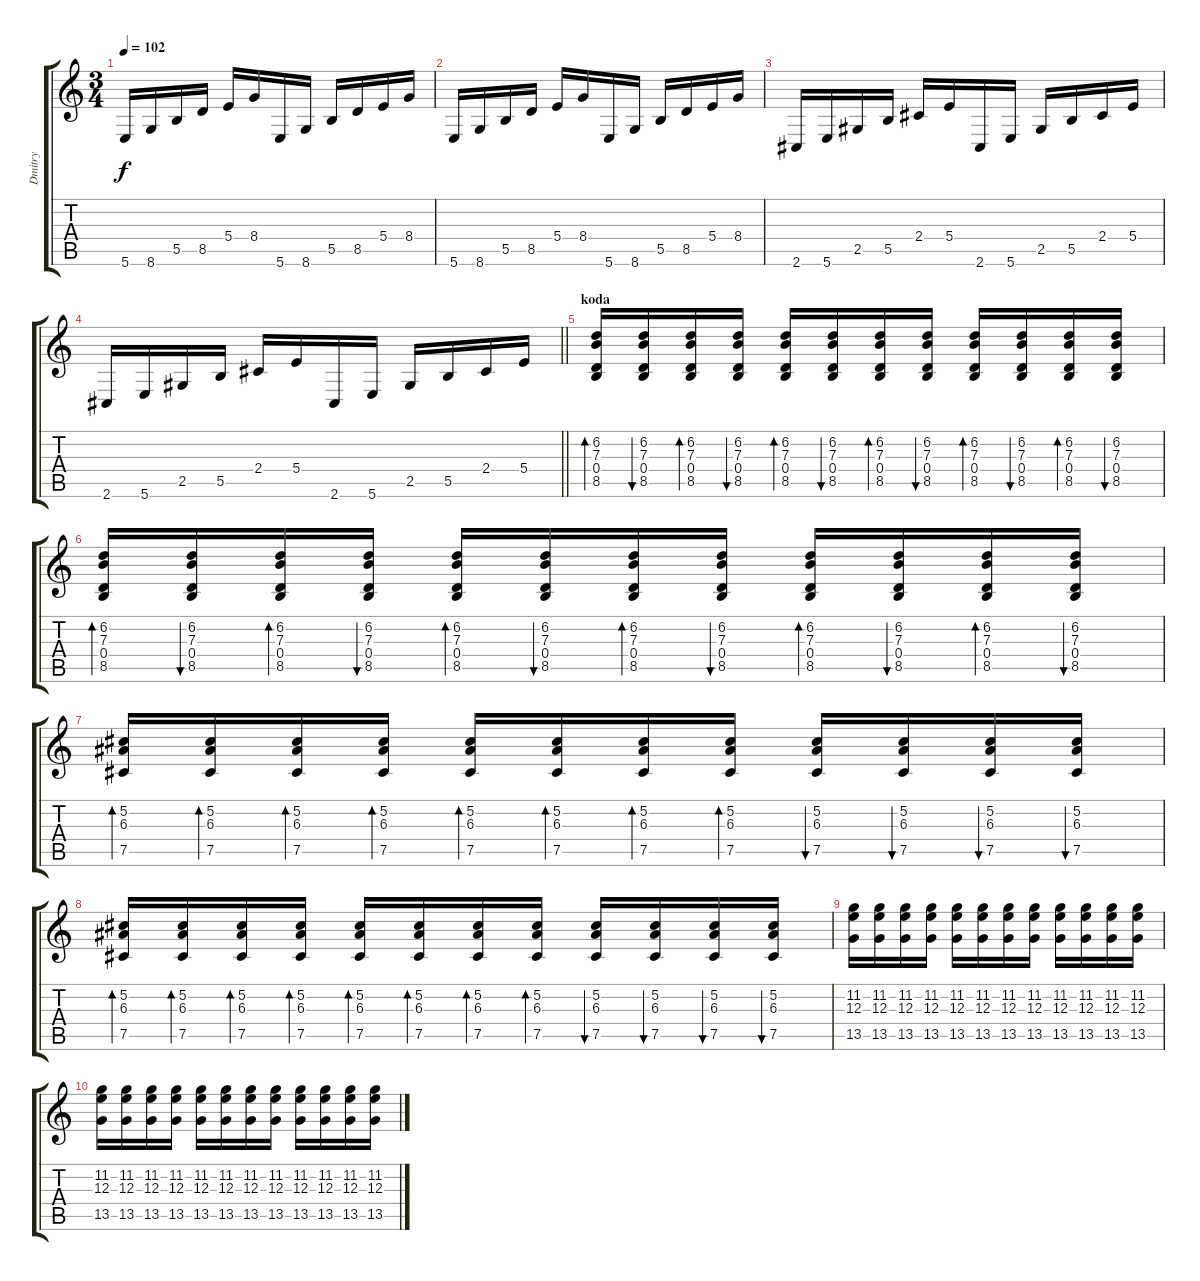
\track ("Dmitry" "Dmitry") {instrument distortionguitar}
\staff {score tabs}
\tuning (Db4 Ab3 E3 B2 Gb2 B1) {hide}
\ts (3 4)
\tempo 102
\clef g2
\ks c
5.6.16{dy f} 8.6.16 5.5.16 8.5.16 5.4.16 8.4.16 5.6.16 8.6.16 5.5.16 8.5.16 5.4.16 8.4.16 |
5.6.16 8.6.16 5.5.16 8.5.16 5.4.16 8.4.16 5.6.16 8.6.16 5.5.16 8.5.16 5.4.16 8.4.16 |
2.6.16 5.6.16 2.5.16 5.5.16 2.4.16 5.4.16 2.6.16 5.6.16 2.5.16 5.5.16 2.4.16 5.4.16 |
\barLineRight lightlight
2.6.16 5.6.16 2.5.16 5.5.16 2.4.16 5.4.16 2.6.16 5.6.16 2.5.16 5.5.16 2.4.16 5.4.16 |
\section ("" "koda")
(6.2 7.3 0.4 8.5).16{bd 240} (6.2 7.3 0.4 8.5).16{bu 240} (6.2 7.3 0.4 8.5).16{bd 240} (6.2 7.3 0.4 8.5).16{bu 240} (6.2 7.3 0.4 8.5).16{bd 240} (6.2 7.3 0.4 8.5).16{bu 240} (6.2 7.3 0.4 8.5).16{bd 240} (6.2 7.3 0.4 8.5).16{bu 240} (6.2 7.3 0.4 8.5).16{bd 240} (6.2 7.3 0.4 8.5).16{bu 240} (6.2 7.3 0.4 8.5).16{bd 240} (6.2 7.3 0.4 8.5).16{bu 240} |
(6.2 7.3 0.4 8.5).16{bd 240} (6.2 7.3 0.4 8.5).16{bu 240} (6.2 7.3 0.4 8.5).16{bd 240} (6.2 7.3 0.4 8.5).16{bu 240} (6.2 7.3 0.4 8.5).16{bd 240} (6.2 7.3 0.4 8.5).16{bu 240} (6.2 7.3 0.4 8.5).16{bd 240} (6.2 7.3 0.4 8.5).16{bu 240} (6.2 7.3 0.4 8.5).16{bd 240} (6.2 7.3 0.4 8.5).16{bu 240} (6.2 7.3 0.4 8.5).16{bd 240} (6.2 7.3 0.4 8.5).16{bu 240} |
(5.2 6.3 7.5).16{bd 240} (5.2 6.3 7.5).16{bd 240} (5.2 6.3 7.5).16{bd 240} (5.2 6.3 7.5).16{bd 240} (5.2 6.3 7.5).16{bd 240} (5.2 6.3 7.5).16{bd 240} (5.2 6.3 7.5).16{bd 240} (5.2 6.3 7.5).16{bd 240} (5.2 6.3 7.5).16{bu 240} (5.2 6.3 7.5).16{bu 240} (5.2 6.3 7.5).16{bu 240} (5.2 6.3 7.5).16{bu 240} |
(5.2 6.3 7.5).16{bd 240} (5.2 6.3 7.5).16{bd 240} (5.2 6.3 7.5).16{bd 240} (5.2 6.3 7.5).16{bd 240} (5.2 6.3 7.5).16{bd 240} (5.2 6.3 7.5).16{bd 240} (5.2 6.3 7.5).16{bd 240} (5.2 6.3 7.5).16{bd 240} (5.2 6.3 7.5).16{bu 240} (5.2 6.3 7.5).16{bu 240} (5.2 6.3 7.5).16{bu 240} (5.2 6.3 7.5).16{bu 240} |
(11.2 12.3 13.5).16 (11.2 12.3 13.5).16 (11.2 12.3 13.5).16 (11.2 12.3 13.5).16 (11.2 12.3 13.5).16 (11.2 12.3 13.5).16 (11.2 12.3 13.5).16 (11.2 12.3 13.5).16 (11.2 12.3 13.5).16 (11.2 12.3 13.5).16 (11.2 12.3 13.5).16 (11.2 12.3 13.5).16 |
(11.2 12.3 13.5).16 (11.2 12.3 13.5).16 (11.2 12.3 13.5).16 (11.2 12.3 13.5).16 (11.2 12.3 13.5).16 (11.2 12.3 13.5).16 (11.2 12.3 13.5).16 (11.2 12.3 13.5).16 (11.2 12.3 13.5).16 (11.2 12.3 13.5).16 (11.2 12.3 13.5).16 (11.2 12.3 13.5).16
